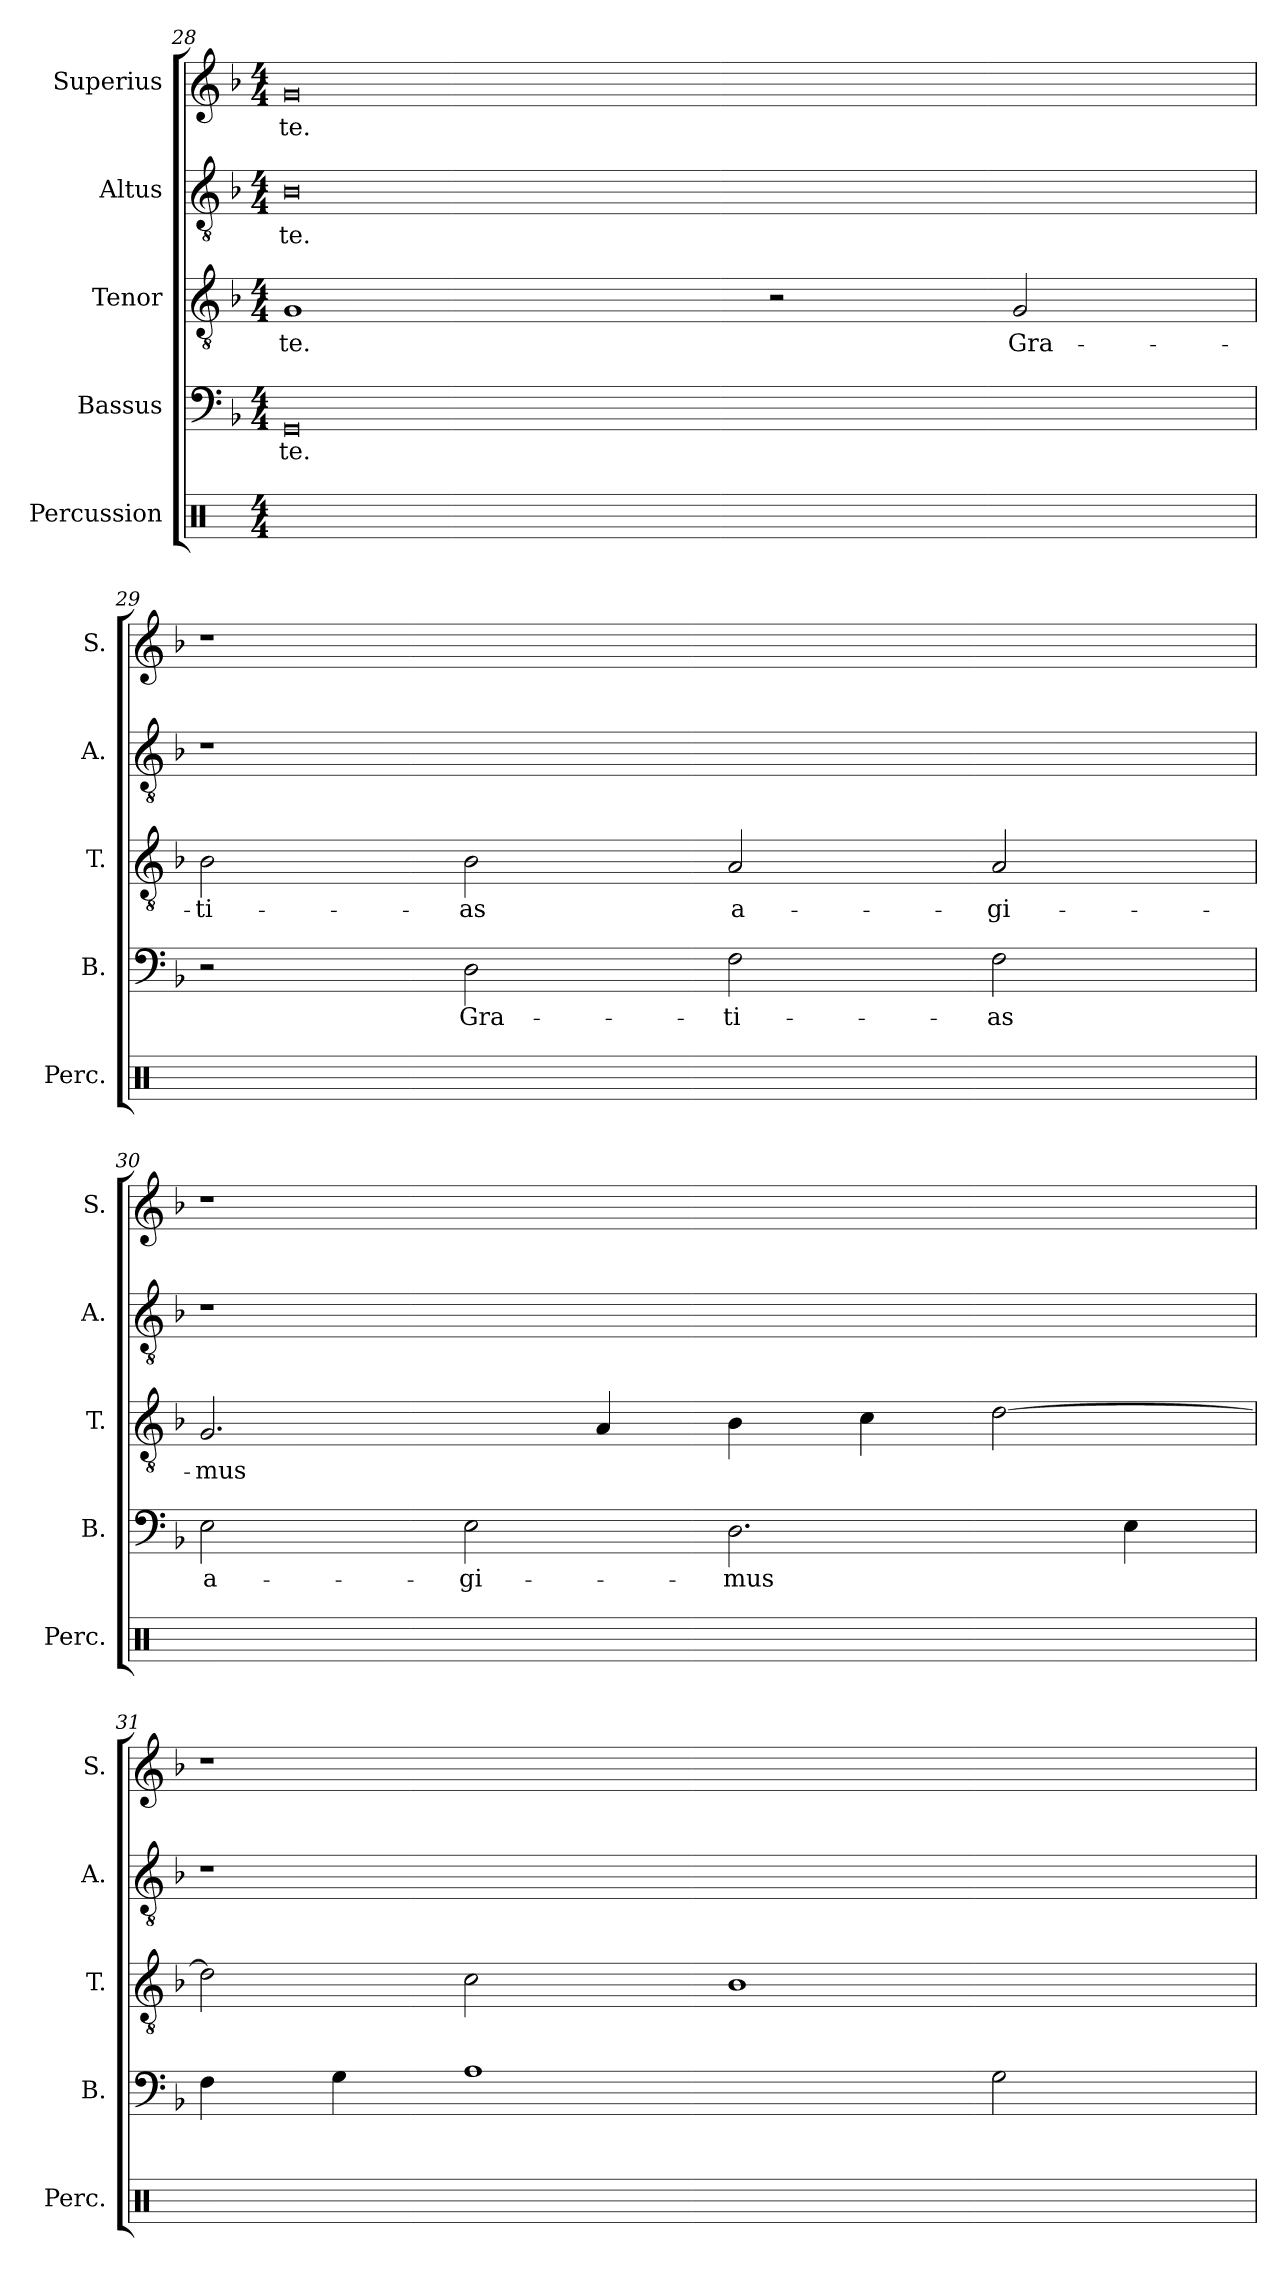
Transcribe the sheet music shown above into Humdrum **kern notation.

**kern	**kern	**text	**kern	**text	**kern	**text	**kern	**text
*part5	*part4	*part4	*part3	*part3	*part2	*part2	*part1	*part1
*staff5	*staff4	*staff4	*staff3	*staff3	*staff2	*staff2	*staff1	*staff1
*I"Percussion	*I"Bassus	*	*I"Tenor	*	*I"Altus	*	*I"Superius	*
*I'Perc.	*I'B.	*	*I'T.	*	*I'A.	*	*I'S.	*
*clefX	*clefF4	*	*clefGv2	*	*clefGv2	*	*clefG2	*
*	*	*	*ITrd7c12	*	*ITrd7c12	*	*	*
*k[]	*k[b-]	*	*k[b-]	*	*k[b-]	*	*k[b-]	*
*C:	*F:	*	*F:	*	*F:	*	*F:	*
*M4/4	*M4/4	*	*M4/4	*	*M4/4	*	*M4/4	*
=28	=28	=28	=28	=28	=28	=28	=28	=28
!	!	!LO:LY:b:color=#000000	!	!	!	!	!	!
!	!	!	!	!LO:LY:b:color=#000000	!	!	!	!
!	!	!	!	!	!	!LO:LY:b:color=#000000	!	!
!	!	!	!	!	!	!	!	!LO:LY:b:color=#000000
16Rei/LLyy	0GGi	te.	1GGi	te.	0BB-i	te.	0gi	te.
16Rei/yy	.	.	.	.	.	.	.	.
16Rei/yy	.	.	.	.	.	.	.	.
16Rei/JJyy	.	.	.	.	.	.	.	.
16Rei/LLyy	.	.	.	.	.	.	.	.
16Rei/yy	.	.	.	.	.	.	.	.
16Rei/yy	.	.	.	.	.	.	.	.
16Rei/JJyy	.	.	.	.	.	.	.	.
16Rei/LLyy	.	.	.	.	.	.	.	.
16Rei/yy	.	.	.	.	.	.	.	.
16Rei/yy	.	.	.	.	.	.	.	.
16Rei/JJyy	.	.	.	.	.	.	.	.
16Rei/LLyy	.	.	.	.	.	.	.	.
16Rei/yy	.	.	.	.	.	.	.	.
16Rei/yy	.	.	.	.	.	.	.	.
16Rei/JJyy	.	.	.	.	.	.	.	.
16Rei/LLyy	.	.	2r	.	.	.	.	.
16Rei/yy	.	.	.	.	.	.	.	.
16Rei/yy	.	.	.	.	.	.	.	.
16Rei/JJyy	.	.	.	.	.	.	.	.
16Rei/LLyy	.	.	.	.	.	.	.	.
16Rei/yy	.	.	.	.	.	.	.	.
16Rei/yy	.	.	.	.	.	.	.	.
16Rei/JJyy	.	.	.	.	.	.	.	.
!	!	!	!	!LO:LY:b:color=#000000	!	!	!	!
16Rei/LLyy	.	.	2GGi/	Gra-	.	.	.	.
16Rei/yy	.	.	.	.	.	.	.	.
16Rei/yy	.	.	.	.	.	.	.	.
16Rei/JJyy	.	.	.	.	.	.	.	.
16Rei/LLyy	.	.	.	.	.	.	.	.
16Rei/yy	.	.	.	.	.	.	.	.
16Rei/yy	.	.	.	.	.	.	.	.
16Rei/JJyy	.	.	.	.	.	.	.	.
!!LO:PB:g=z
=29	=29	=29	=29	=29	=29	=29	=29	=29
!	!	!	!	!LO:LY:b:color=#000000	!LO:N:vis=1	!	!LO:N:vis=1	!
16Rei/LLyy	2r	.	2BB-i\	-ti-	1r	.	1r	.
16Rei/yy	.	.	.	.	.	.	.	.
16Rei/yy	.	.	.	.	.	.	.	.
16Rei/JJyy	.	.	.	.	.	.	.	.
16Rei/LLyy	.	.	.	.	.	.	.	.
16Rei/yy	.	.	.	.	.	.	.	.
16Rei/yy	.	.	.	.	.	.	.	.
16Rei/JJyy	.	.	.	.	.	.	.	.
!	!	!LO:LY:b:color=#000000	!	!	!	!	!	!
!	!	!	!	!LO:LY:b:color=#000000	!	!	!	!
16Rei/LLyy	2Di\	Gra-	2BB-i\	-as	.	.	.	.
16Rei/yy	.	.	.	.	.	.	.	.
16Rei/yy	.	.	.	.	.	.	.	.
16Rei/JJyy	.	.	.	.	.	.	.	.
16Rei/LLyy	.	.	.	.	.	.	.	.
16Rei/yy	.	.	.	.	.	.	.	.
16Rei/yy	.	.	.	.	.	.	.	.
16Rei/JJyy	.	.	.	.	.	.	.	.
!	!	!LO:LY:b:color=#000000	!	!	!	!	!	!
!	!	!	!	!LO:LY:b:color=#000000	!	!	!	!
16Rei/LLyy	2Fi\	-ti-	2AAi/	a-	1ryy	.	1ryy	.
16Rei/yy	.	.	.	.	.	.	.	.
16Rei/yy	.	.	.	.	.	.	.	.
16Rei/JJyy	.	.	.	.	.	.	.	.
16Rei/LLyy	.	.	.	.	.	.	.	.
16Rei/yy	.	.	.	.	.	.	.	.
16Rei/yy	.	.	.	.	.	.	.	.
16Rei/JJyy	.	.	.	.	.	.	.	.
!	!	!LO:LY:b:color=#000000	!	!	!	!	!	!
!	!	!	!	!LO:LY:b:color=#000000	!	!	!	!
16Rei/LLyy	2Fi\	-as	2AAi/	-gi-	.	.	.	.
16Rei/yy	.	.	.	.	.	.	.	.
16Rei/yy	.	.	.	.	.	.	.	.
16Rei/JJyy	.	.	.	.	.	.	.	.
16Rei/LLyy	.	.	.	.	.	.	.	.
16Rei/yy	.	.	.	.	.	.	.	.
16Rei/yy	.	.	.	.	.	.	.	.
16Rei/JJyy	.	.	.	.	.	.	.	.
=30	=30	=30	=30	=30	=30	=30	=30	=30
!	!	!LO:LY:b:color=#000000	!	!	!	!	!	!
!	!	!	!	!LO:LY:b:color=#000000	!LO:N:vis=1	!	!LO:N:vis=1	!
16Rei/LLyy	2Ei\	a-	2.GGi/	-mus	1r	.	1r	.
16Rei/yy	.	.	.	.	.	.	.	.
16Rei/yy	.	.	.	.	.	.	.	.
16Rei/JJyy	.	.	.	.	.	.	.	.
16Rei/LLyy	.	.	.	.	.	.	.	.
16Rei/yy	.	.	.	.	.	.	.	.
16Rei/yy	.	.	.	.	.	.	.	.
16Rei/JJyy	.	.	.	.	.	.	.	.
!	!	!LO:LY:b:color=#000000	!	!	!	!	!	!
16Rei/LLyy	2Ei\	-gi-	.	.	.	.	.	.
16Rei/yy	.	.	.	.	.	.	.	.
16Rei/yy	.	.	.	.	.	.	.	.
16Rei/JJyy	.	.	.	.	.	.	.	.
16Rei/LLyy	.	.	4AAi/	.	.	.	.	.
16Rei/yy	.	.	.	.	.	.	.	.
16Rei/yy	.	.	.	.	.	.	.	.
16Rei/JJyy	.	.	.	.	.	.	.	.
!	!	!LO:LY:b:color=#000000	!	!	!	!	!	!
16Rei/LLyy	2.Di\	-mus	4BB-i\	.	1ryy	.	1ryy	.
16Rei/yy	.	.	.	.	.	.	.	.
16Rei/yy	.	.	.	.	.	.	.	.
16Rei/JJyy	.	.	.	.	.	.	.	.
16Rei/LLyy	.	.	4Ci\	.	.	.	.	.
16Rei/yy	.	.	.	.	.	.	.	.
16Rei/yy	.	.	.	.	.	.	.	.
16Rei/JJyy	.	.	.	.	.	.	.	.
16Rei/LLyy	.	.	[>2Di\	.	.	.	.	.
16Rei/yy	.	.	.	.	.	.	.	.
16Rei/yy	.	.	.	.	.	.	.	.
16Rei/JJyy	.	.	.	.	.	.	.	.
16Rei/LLyy	4Ei\	.	.	.	.	.	.	.
16Rei/yy	.	.	.	.	.	.	.	.
16Rei/yy	.	.	.	.	.	.	.	.
16Rei/JJyy	.	.	.	.	.	.	.	.
=31	=31	=31	=31	=31	=31	=31	=31	=31
!	!	!	!	!	!LO:N:vis=1	!	!LO:N:vis=1	!
16Rei/LLyy	4Fi\	.	2Di\]	.	1r	.	1r	.
16Rei/yy	.	.	.	.	.	.	.	.
16Rei/yy	.	.	.	.	.	.	.	.
16Rei/JJyy	.	.	.	.	.	.	.	.
16Rei/LLyy	4Gi\	.	.	.	.	.	.	.
16Rei/yy	.	.	.	.	.	.	.	.
16Rei/yy	.	.	.	.	.	.	.	.
16Rei/JJyy	.	.	.	.	.	.	.	.
16Rei/LLyy	1Ai	.	2Ci\	.	.	.	.	.
16Rei/yy	.	.	.	.	.	.	.	.
16Rei/yy	.	.	.	.	.	.	.	.
16Rei/JJyy	.	.	.	.	.	.	.	.
16Rei/LLyy	.	.	.	.	.	.	.	.
16Rei/yy	.	.	.	.	.	.	.	.
16Rei/yy	.	.	.	.	.	.	.	.
16Rei/JJyy	.	.	.	.	.	.	.	.
16Rei/LLyy	.	.	1BB-i	.	1ryy	.	1ryy	.
16Rei/yy	.	.	.	.	.	.	.	.
16Rei/yy	.	.	.	.	.	.	.	.
16Rei/JJyy	.	.	.	.	.	.	.	.
16Rei/LLyy	.	.	.	.	.	.	.	.
16Rei/yy	.	.	.	.	.	.	.	.
16Rei/yy	.	.	.	.	.	.	.	.
16Rei/JJyy	.	.	.	.	.	.	.	.
16Rei/LLyy	2Gi\	.	.	.	.	.	.	.
16Rei/yy	.	.	.	.	.	.	.	.
16Rei/yy	.	.	.	.	.	.	.	.
16Rei/JJyy	.	.	.	.	.	.	.	.
16Rei/LLyy	.	.	.	.	.	.	.	.
16Rei/yy	.	.	.	.	.	.	.	.
16Rei/yy	.	.	.	.	.	.	.	.
16Rei/JJyy	.	.	.	.	.	.	.	.
=	=	=	=	=	=	=	=	=
*-	*-	*-	*-	*-	*-	*-	*-	*-
